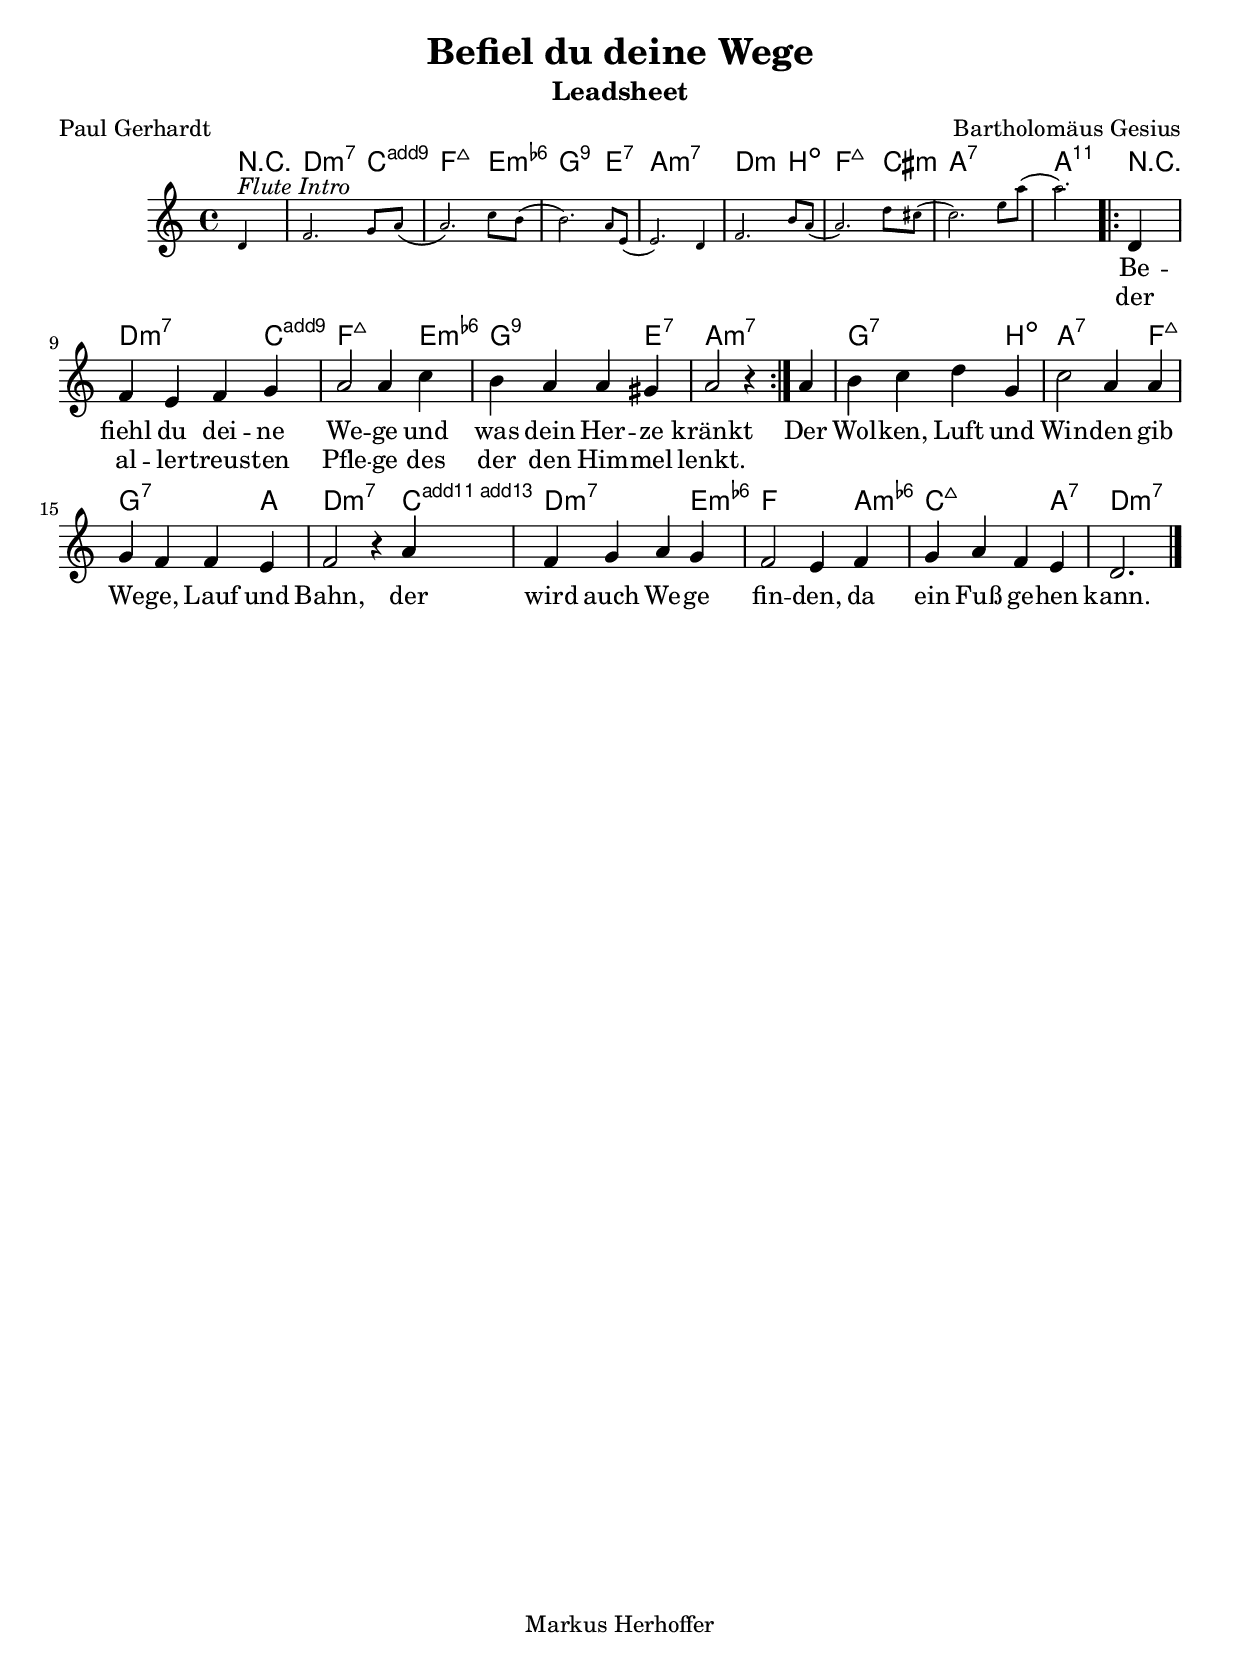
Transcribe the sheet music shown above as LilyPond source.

\version "2.18.2"

#(set-global-staff-size 20)
\include "deutsch.ly"

% modify maj9 and 6(add9)
% Exception music is chords with markups
chExceptionMusic = {
  <c e g d'>1-\markup { \super "add9" }
}

% Convert music to list and prepend to existing exceptions.
chExceptions = #( append
  ( sequential-music-to-chord-exceptions chExceptionMusic #t)
  ignatzekExceptions)

\layout {
  \context {
    \RemoveEmptyStaffContext
  } 
}

choral =
\relative a {
  \repeat volta 2 {
    \partial 4 
    d4 f e f g 
    a2 a4 c
    h a a gis
    a2 r4 
  }
  a h c d g, 
  c2 a4 a 
  g f f e 
  f2 r4 a 
  f g a g 
  f2 e4 f 
  g a f e d2.
  \bar "|."
}

flute = \relative a {
  \partial 4 
  d4 f2. g8 a8(
  a2.) c8 h8(
  h2.) a8 e8(
  e2.)

  d4 f2. h8 a8(
  a2.) d8 cis8(
  c2.) e8 a8(a2.)
}

vocals = \relative a {
  \time 4/4
  \key c \major
  \compressFullBarRests
  <<
    \new CueVoice {
      \flute
    }
    \\
    s^\markup { \italic{Flute Intro} }
  >>
  \choral
}

harmintro = {
    \chordmode {
    \partial 4 
    r4
    d2.:m7
  }
  \set additionalPitchPrefix = #"add"
  <c e g d'>4    % add9
  \chordmode {
    f2.:maj7
  }
  <e g h c'>4
  \chordmode {
    g2.:9 e4:7
    a1:m7

    d2.:m h4:dim
    f2.:maj7 cis4:m
    a1:7 a2.:11
  }
}

harmchoral = {
    \chordmode {
    \partial 4 
    r4
    d2.:m7
  }
  \set additionalPitchPrefix = #"add"
  <c e g d'>4    % add9
  \chordmode {
    f2.:maj7
  }
  <e g h c'>4
  \chordmode {
    g2.:9 e4:7
    a1:m7

    g2.:7 h4:dim
    a2.:7 f4:maj
    g2.:7 a4
    d2.:m7
  }
  \set additionalPitchPrefix = #"add"
  <c e g f' a'>4
  \chordmode {
    d2.:m7
  }
  <e g h c'>4 
  <f a c' >2.
  <a c' e' f'>4 
  \chordmode {
    c2.:maj7 a4:7
    d2.:m7
  }
}

harmonies = { 
  \harmintro
  \harmchoral
}

\book {
  \bookOutputSuffix "leadsheet"
  \score {
    <<
      \new ChordNames {
        \harmonies
      }
      \new Voice = "melody" { \vocals }
      \new Lyrics \lyricsto "melody" {
      <<
        {  
          Be -- fiehl du dei -- ne We -- ge und
          was dein Her -- ze kränkt }
        \new Lyrics {
          \set associatedVoice = "melody"
          der al -- ler -- treus -- ten Pfle -- ge des 
          der den Him -- mel lenkt.
	    }
      >>
        Der Wol -- ken, Luft und 
        Win -- den gib We -- ge, Lauf und Bahn, 
        der wird auch We -- ge fin -- den, 
        da ein Fuß ge -- hen kann.
    }
    >>
  }
  \header {
    title = "Befiel du deine Wege"
    subtitle = "Leadsheet"
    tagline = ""
    poet = "Paul Gerhardt"
    composer = "Bartholomäus Gesius"
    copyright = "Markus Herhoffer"
  }
  \paper {
    #(set-paper-size "a4")
    bottom-margin = 2\cm
    print-page-number = ##t
  }
}
